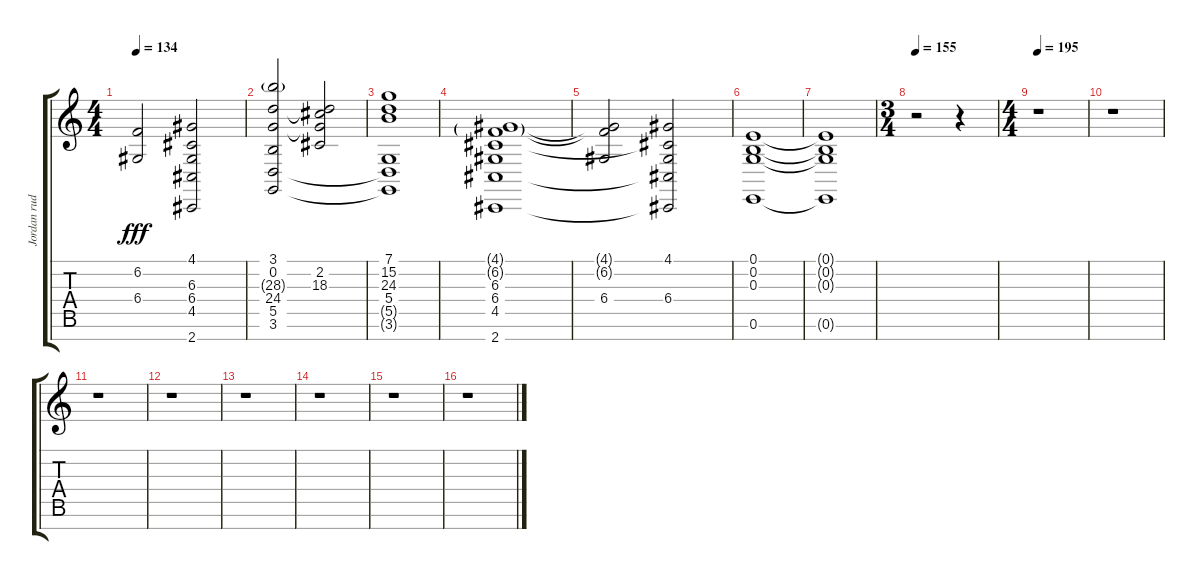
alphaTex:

\track ("Jordan rudess" "Jordan rud") {instrument synthstrings1}
\staff {score tabs}
\tuning (E4 B3 G3 D3 A2 E2 B1) {hide}
\ts (4 4)
\tempo 134
\clef g2
\ks c
(6.2 6.4).2{dy fff} (4.1 6.3{t} 6.4 4.5{t} 2.7{t}).2 |
(3.1 0.2 28.3{g} 24.4 5.5 3.6).2 (3.1{t} 2.2 18.3 24.4{t}).2 |
(7.1 15.2 24.3 5.4 5.5{t} 3.6{t}).1 |
(4.1{g} 6.2{g} 6.3 6.4 4.5 2.7).1 |
(4.1{t} 6.2{t} 6.4).2 (4.1 6.3{t} 6.4 4.5{t} 2.7{t}).2 |
(0.1 0.2 0.3 0.6).1 |
(0.1{t} 0.2{t} 0.3{t} 0.6{t}).1 |
\ts (3 4)
\tempo 155
r.2 r.4 |
\ts (4 4)
\tempo 195
r.1 |
r.1 |
r.1 |
r.1 |
r.1 |
r.1 |
r.1 |
r.1
